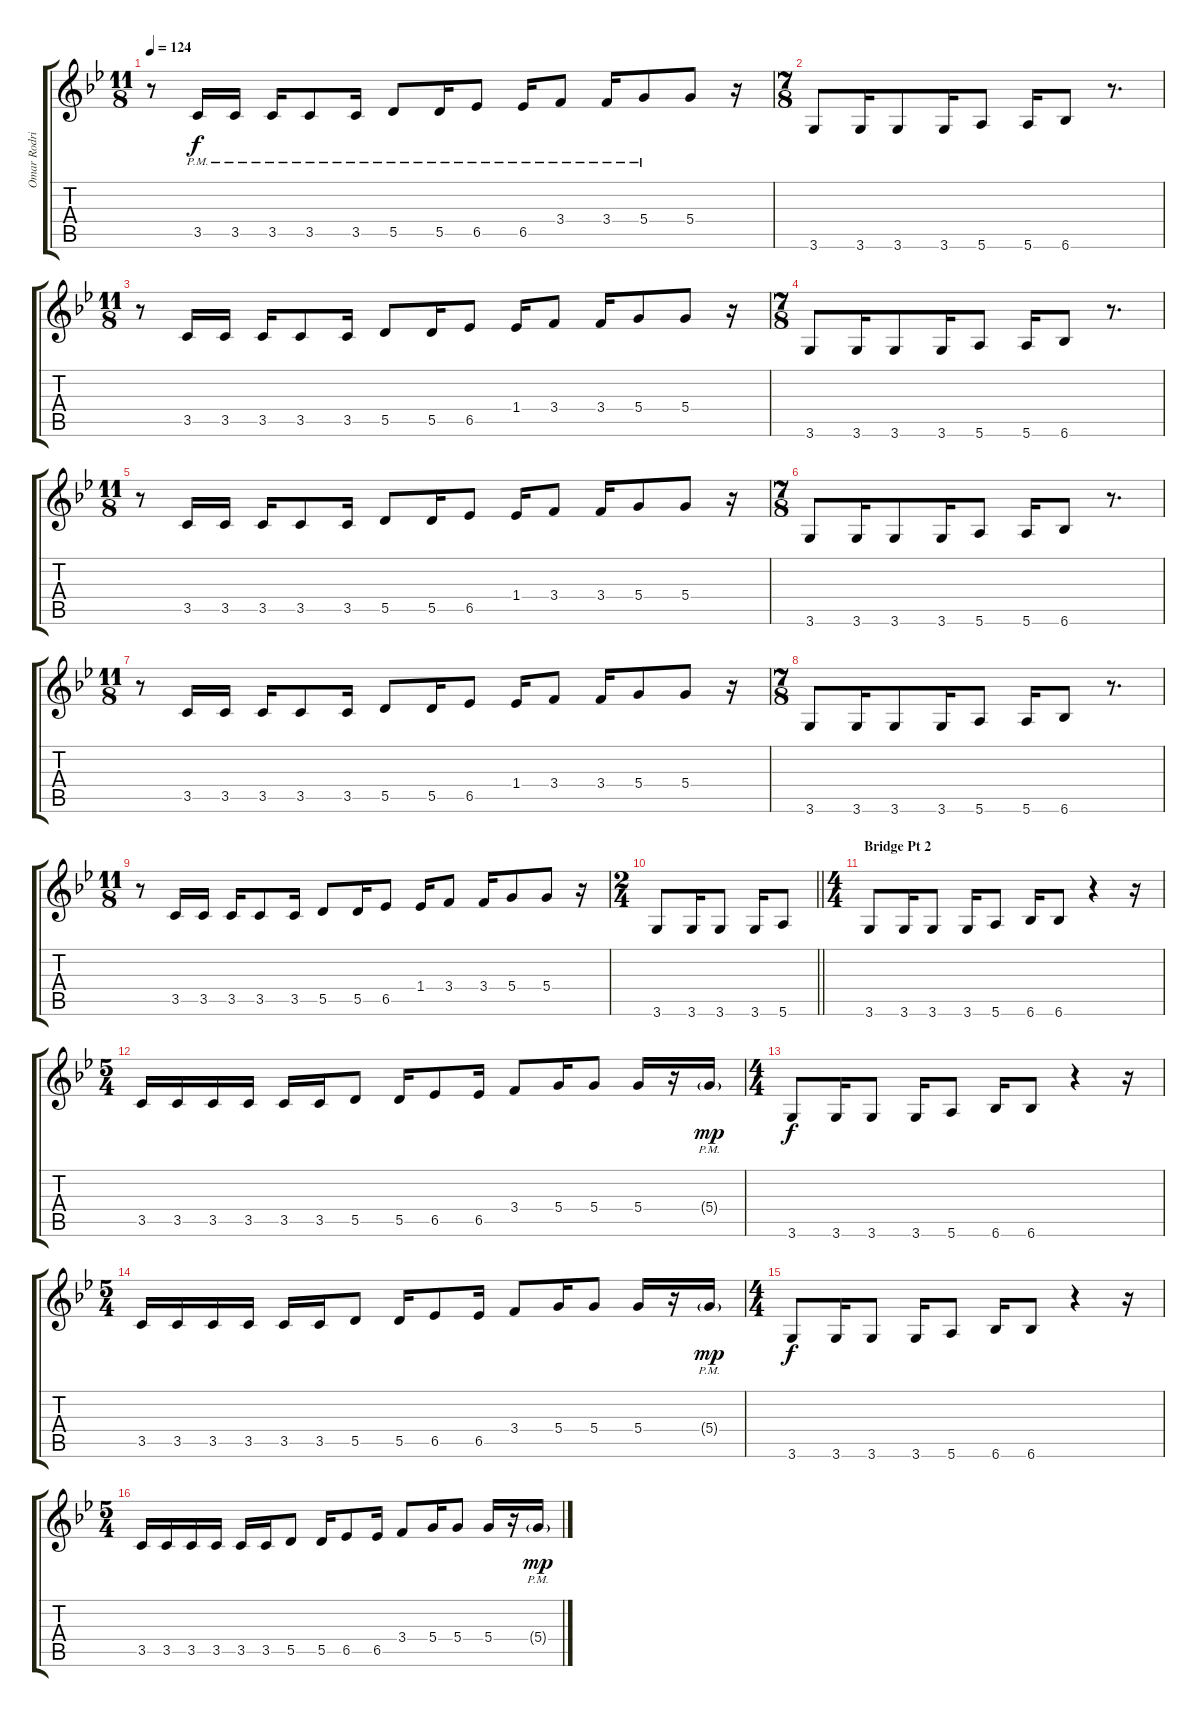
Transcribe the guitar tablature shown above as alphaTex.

\track ("Omar Rodriguez-Lopez" "Omar Rodri") {instrument overdrivenguitar}
\staff {score tabs}
\tuning (E4 B3 G3 D3 A2 E2) {hide}
\ts (11 8)
\tempo 124
\clef g2
\ks gminor
r.8{dy f} 3.5{pm}.16 3.5{pm}.16 3.5{pm}.16 3.5{pm}.8 3.5{pm}.16 5.5{pm}.8 5.5{pm}.16 6.5{pm}.8 6.5{pm}.16 3.4{pm}.8 3.4{pm}.16 5.4{pm}.8 5.4.8 r.16 |
\ts (7 8)
3.6.8 3.6.16 3.6.8 3.6.16 5.6.8 5.6.16 6.6.8 r.8{d} |
\ts (11 8)
r.8 3.5.16 3.5.16 3.5.16 3.5.8 3.5.16 5.5.8 5.5.16 6.5.8 1.4.16 3.4.8 3.4.16 5.4.8 5.4.8 r.16 |
\ts (7 8)
3.6.8 3.6.16 3.6.8 3.6.16 5.6.8 5.6.16 6.6.8 r.8{d} |
\ts (11 8)
r.8 3.5.16 3.5.16 3.5.16 3.5.8 3.5.16 5.5.8 5.5.16 6.5.8 1.4.16 3.4.8 3.4.16 5.4.8 5.4.8 r.16 |
\ts (7 8)
3.6.8 3.6.16 3.6.8 3.6.16 5.6.8 5.6.16 6.6.8 r.8{d} |
\ts (11 8)
r.8 3.5.16 3.5.16 3.5.16 3.5.8 3.5.16 5.5.8 5.5.16 6.5.8 1.4.16 3.4.8 3.4.16 5.4.8 5.4.8 r.16 |
\ts (7 8)
3.6.8 3.6.16 3.6.8 3.6.16 5.6.8 5.6.16 6.6.8 r.8{d} |
\ts (11 8)
r.8 3.5.16 3.5.16 3.5.16 3.5.8 3.5.16 5.5.8 5.5.16 6.5.8 1.4.16 3.4.8 3.4.16 5.4.8 5.4.8 r.16 |
\ts (2 4)
\barLineRight lightlight
3.6.8 3.6.16 3.6.8 3.6.16 5.6.8 |
\ts (4 4)
\section ("" "Bridge Pt 2")
3.6.8{balance 4} 3.6.16 3.6.8 3.6.16 5.6.8 6.6.16 6.6.8 r.4 r.16 |
\ts (5 4)
3.5.16 3.5.16 3.5.16 3.5.16 3.5.16 3.5.16 5.5.8 5.5.16 6.5.8 6.5.16 3.4.8 5.4.16 5.4.8 5.4.16 r.16 5.4{g pm}.16{dy mp} |
\ts (4 4)
3.6.8{dy f} 3.6.16 3.6.8 3.6.16 5.6.8 6.6.16 6.6.8 r.4 r.16 |
\ts (5 4)
3.5.16 3.5.16 3.5.16 3.5.16 3.5.16 3.5.16 5.5.8 5.5.16 6.5.8 6.5.16 3.4.8 5.4.16 5.4.8 5.4.16 r.16 5.4{g pm}.16{dy mp} |
\ts (4 4)
3.6.8{dy f} 3.6.16 3.6.8 3.6.16 5.6.8 6.6.16 6.6.8 r.4 r.16 |
\ts (5 4)
3.5.16 3.5.16 3.5.16 3.5.16 3.5.16 3.5.16 5.5.8 5.5.16 6.5.8 6.5.16 3.4.8 5.4.16 5.4.8 5.4.16 r.16 5.4{g pm}.16{dy mp}
